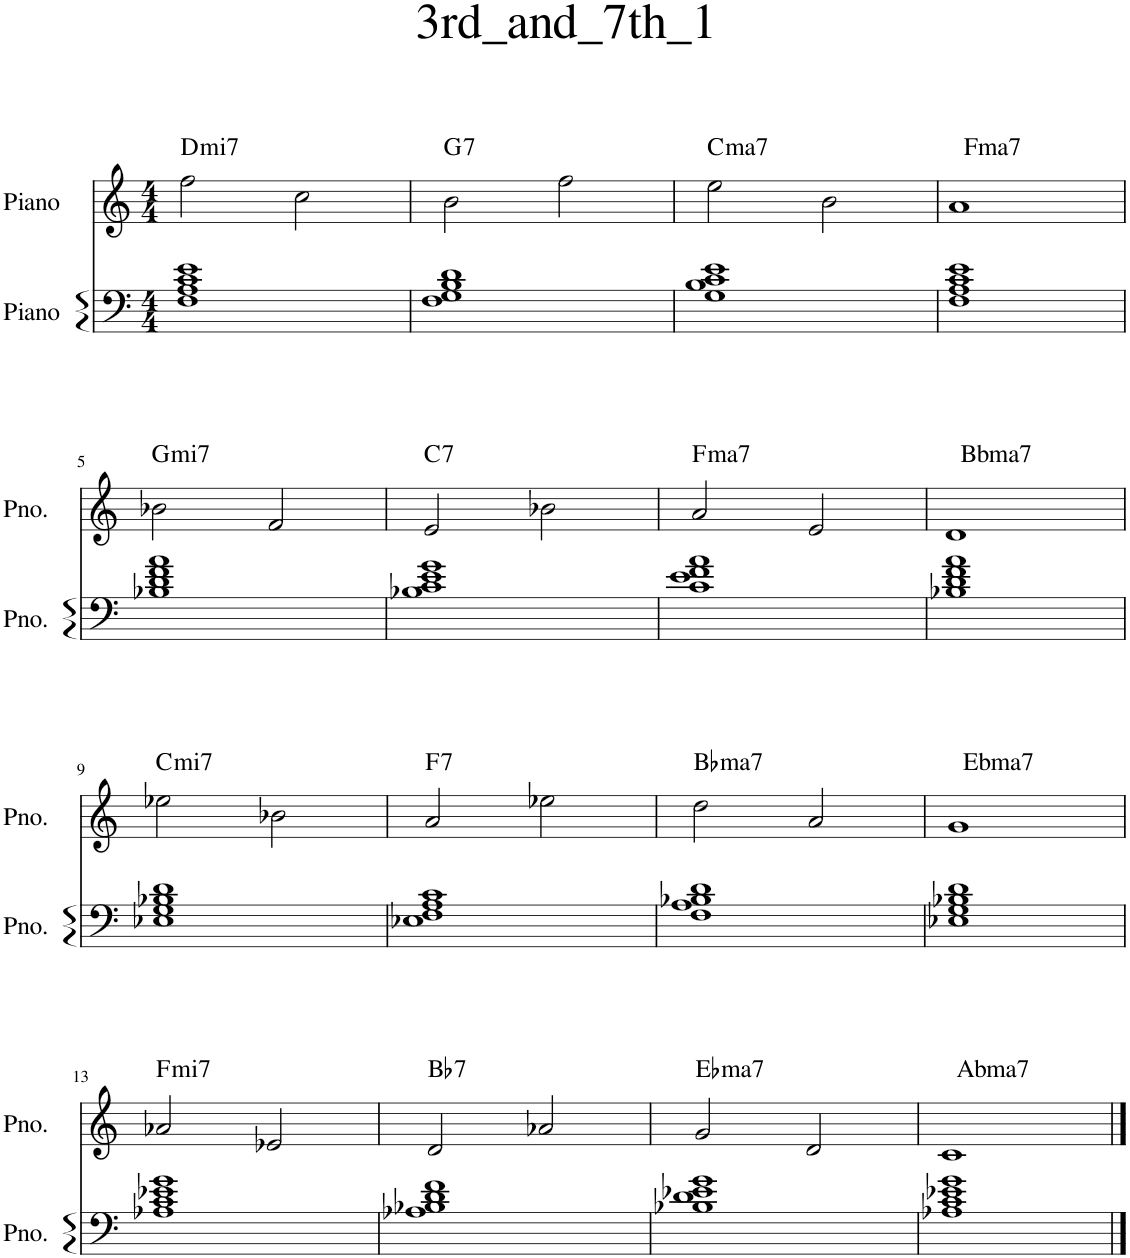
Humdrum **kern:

**kern	**kern	**harte
*part2	*part1	*part1
*staff2	*staff1	*
*I"Piano	*I"Piano	*
*I'Pno.	*I'Pno.	*
*clefF4	*clefG2	*
*k[]	*k[]	*
*M4/4	*M4/4	*
=1	=1	=1
!	!	!LO:H:kt=mi7
1F 1A 1c 1e	2ff\	D:min7
.	2cc\	.
=2	=2	=2
!	!	!LO:H:kt=7
1F 1G 1B 1d	2b\	G:7
.	2ff\	.
=3	=3	=3
!	!	!LO:H:kt=ma7
1G 1B 1c 1e	2ee\	C:maj7
.	2b\	.
=4	=4	=4
!	!LO:TX:a:t=Fma7	!
1F 1A 1c 1e	1a	.
!!LO:LB:g=z
=5	=5	=5
!	!	!LO:H:kt=mi7
1B-X 1d 1f 1a	2b-X\	G:min7
.	2f/	.
=6	=6	=6
!	!	!LO:H:kt=7
1B-X 1c 1e 1g	2e/	C:7
.	2b-X\	.
=7	=7	=7
!	!	!LO:H:kt=ma7
1c 1e 1f 1a	2a/	F:maj7
.	2e/	.
=8	=8	=8
!	!LO:TX:a:t=Bbma7	!
1B-X 1d 1f 1a	1d	.
!!LO:LB:g=z
=9	=9	=9
!	!	!LO:H:kt=mi7
1E-X 1G 1B-X 1d	2ee-X\	C:min7
.	2b-X\	.
=10	=10	=10
!	!	!LO:H:kt=7
1E-X 1F 1A 1c	2a/	F:7
.	2ee-X\	.
=11	=11	=11
!	!	!LO:H:kt=ma7
1F 1A 1B-X 1d	2dd\	Bb:maj7
.	2a/	.
=12	=12	=12
!	!LO:TX:a:t=Ebma7	!
1E-X 1G 1B-X 1d	1g	.
!!LO:LB:g=z
=13	=13	=13
!	!	!LO:H:kt=mi7
1A-X 1c 1e-X 1g	2a-X/	F:min7
.	2e-X/	.
=14	=14	=14
!	!	!LO:H:kt=7
1A-X 1B-X 1d 1f	2d/	Bb:7
.	2a-X/	.
=15	=15	=15
!	!	!LO:H:kt=ma7
1B-X 1d 1e-X 1g	2g/	Eb:maj7
.	2d/	.
=16	=16	=16
!	!LO:TX:a:t=Abma7	!
1A-X 1c 1e-X 1g	1c	.
==	==	==
*-	*-	*-
